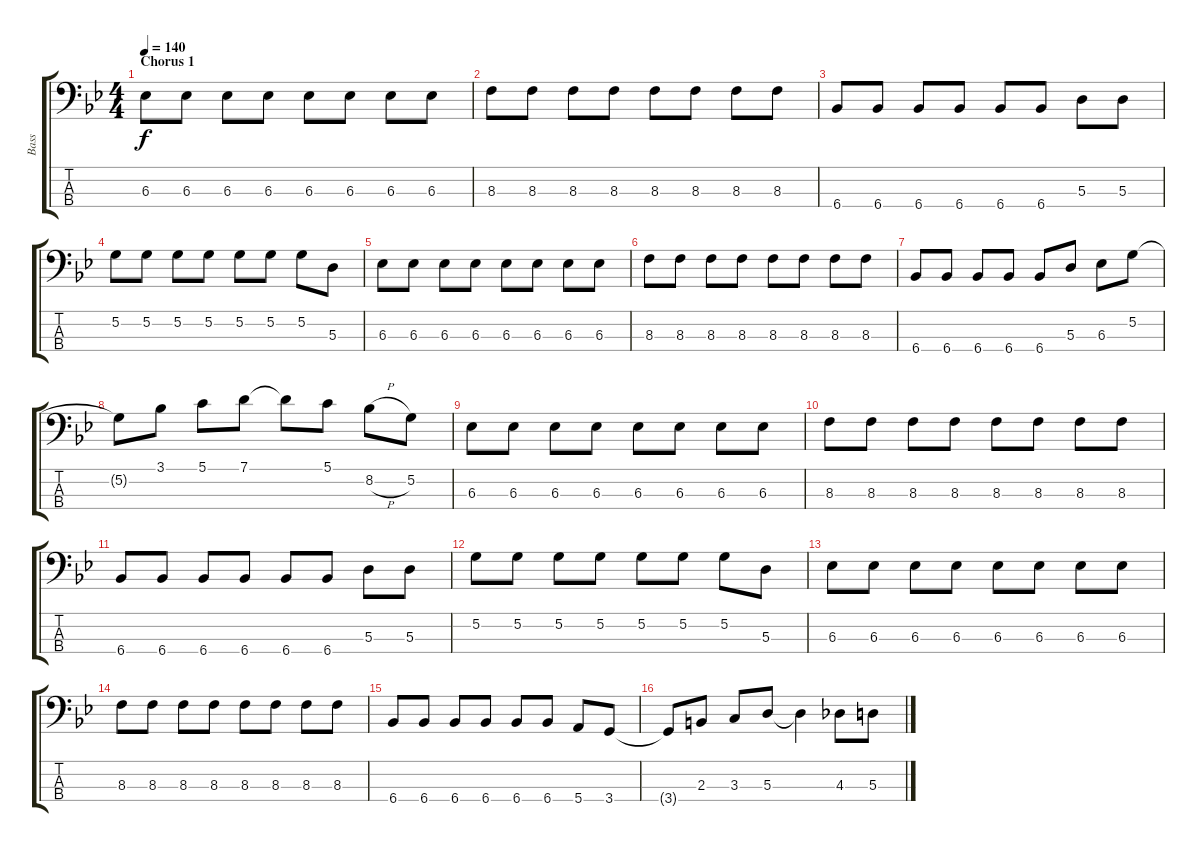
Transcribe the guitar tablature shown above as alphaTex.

\track ("Bass" "Bass") {instrument electricbassfinger}
\staff {score tabs}
\tuning (G2 D2 A1 E1) {hide}
\ts (4 4)
\section ("" "Chorus 1")
\tempo 140
\clef f4
\ks bb
6.3.8{dy f} 6.3.8 6.3.8 6.3.8 6.3.8 6.3.8 6.3.8 6.3.8 |
8.3.8 8.3.8 8.3.8 8.3.8 8.3.8 8.3.8 8.3.8 8.3.8 |
6.4.8 6.4.8 6.4.8 6.4.8 6.4.8 6.4.8 5.3.8 5.3.8 |
5.2.8 5.2.8 5.2.8 5.2.8 5.2.8 5.2.8 5.2.8 5.3.8 |
6.3.8 6.3.8 6.3.8 6.3.8 6.3.8 6.3.8 6.3.8 6.3.8 |
8.3.8 8.3.8 8.3.8 8.3.8 8.3.8 8.3.8 8.3.8 8.3.8 |
6.4.8 6.4.8 6.4.8 6.4.8 6.4.8 5.3.8 6.3.8 5.2.8 |
5.2{t}.8 3.1.8 5.1.8 7.1.8 7.1{t}.8 5.1.8 8.2{h}.8 5.2.8 |
6.3.8 6.3.8 6.3.8 6.3.8 6.3.8 6.3.8 6.3.8 6.3.8 |
8.3.8 8.3.8 8.3.8 8.3.8 8.3.8 8.3.8 8.3.8 8.3.8 |
6.4.8 6.4.8 6.4.8 6.4.8 6.4.8 6.4.8 5.3.8 5.3.8 |
5.2.8 5.2.8 5.2.8 5.2.8 5.2.8 5.2.8 5.2.8 5.3.8 |
6.3.8 6.3.8 6.3.8 6.3.8 6.3.8 6.3.8 6.3.8 6.3.8 |
8.3.8 8.3.8 8.3.8 8.3.8 8.3.8 8.3.8 8.3.8 8.3.8 |
6.4.8 6.4.8 6.4.8 6.4.8 6.4.8 6.4.8 5.4.8 3.4.8 |
3.4{t}.8 2.3.8 3.3.8 5.3.8 5.3{t}.4 4.3.8 5.3.8
